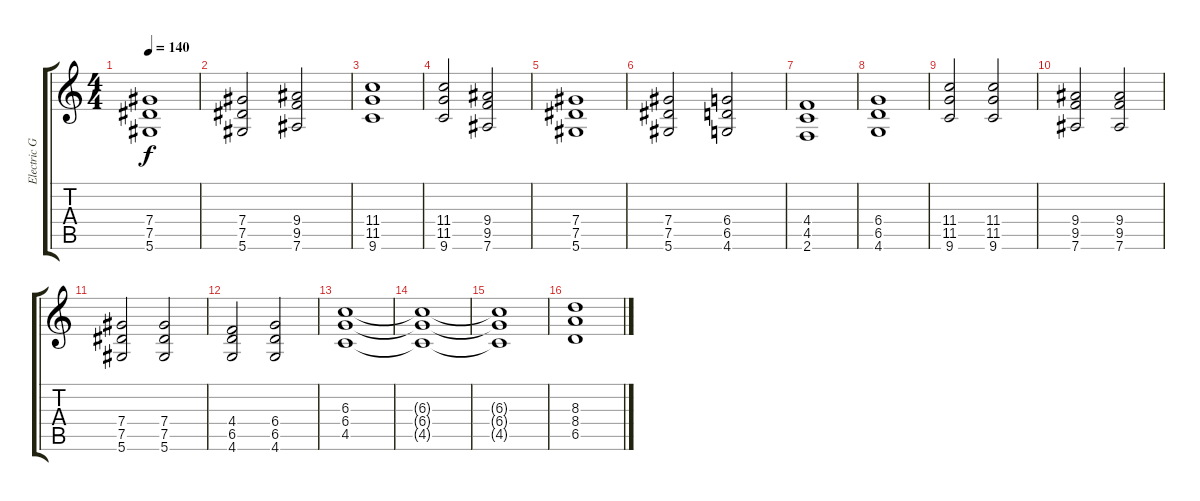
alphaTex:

\track ("Electric Guitar - Rythm" "Electric G") {instrument distortionguitar}
\staff {score tabs}
\tuning (Eb4 Bb3 Gb3 Db3 Ab2 Eb2) {hide}
\ts (4 4)
\tempo 140
\clef g2
\ks c
(7.4 7.5 5.6).1{dy f} |
(7.4 7.5 5.6).2 (9.4 9.5 7.6).2 |
(11.4 11.5 9.6).1 |
(11.4 11.5 9.6).2 (9.4 9.5 7.6).2 |
(7.4 7.5 5.6).1 |
(7.4 7.5 5.6).2 (6.4 6.5 4.6).2 |
(4.4 4.5 2.6).1 |
(6.4 6.5 4.6).1 |
(11.4 11.5 9.6).2 (11.4 11.5 9.6).2 |
(9.4 9.5 7.6).2 (9.4 9.5 7.6).2 |
(7.4 7.5 5.6).2 (7.4 7.5 5.6).2 |
(4.4 6.5 4.6).2 (6.4 6.5 4.6).2 |
(6.3 6.4 4.5).1 |
(6.3{t} 6.4{t} 4.5{t}).1 |
(6.3{t} 6.4{t} 4.5{t}).1 |
(8.3 8.4 6.5).1
